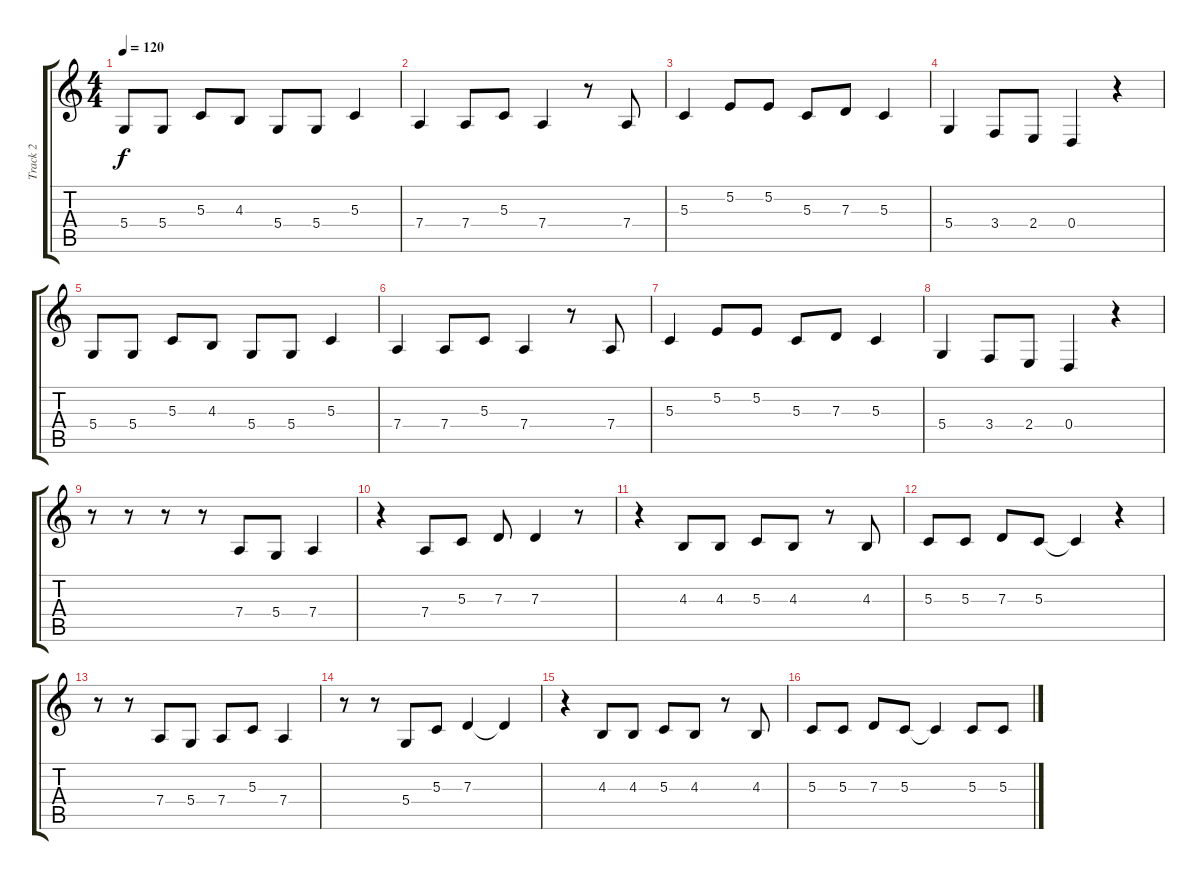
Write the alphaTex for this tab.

\track ("Track 2" "Track 2") {instrument bassoon}
\staff {score tabs}
\tuning (E4 B3 G3 D3 A2 E2) {hide}
\ts (4 4)
\tempo 120
\clef g2
\ks c
5.4.8{dy f} 5.4.8 5.3.8 4.3.8 5.4.8 5.4.8 5.3.4 |
7.4.4 7.4.8 5.3.8 7.4.4 r.8 7.4.8 |
5.3.4 5.2.8 5.2.8 5.3.8 7.3.8 5.3.4 |
5.4.4 3.4.8 2.4.8 0.4.4 r.4 |
5.4.8 5.4.8 5.3.8 4.3.8 5.4.8 5.4.8 5.3.4 |
7.4.4 7.4.8 5.3.8 7.4.4 r.8 7.4.8 |
5.3.4 5.2.8 5.2.8 5.3.8 7.3.8 5.3.4 |
5.4.4 3.4.8 2.4.8 0.4.4 r.4 |
r.8 r.8 r.8 r.8 7.4.8 5.4.8 7.4.4 |
r.4 7.4.8 5.3.8 7.3.8 7.3.4 r.8 |
r.4 4.3.8 4.3.8 5.3.8 4.3.8 r.8 4.3.8 |
5.3.8 5.3.8 7.3.8 5.3.8 5.3{t}.4 r.4 |
r.8 r.8 7.4.8 5.4.8 7.4.8 5.3.8 7.4.4 |
r.8 r.8 5.4.8 5.3.8 7.3.4 7.3{t}.4 |
r.4 4.3.8 4.3.8 5.3.8 4.3.8 r.8 4.3.8 |
5.3.8 5.3.8 7.3.8 5.3.8 5.3{t}.4 5.3.8 5.3.8
